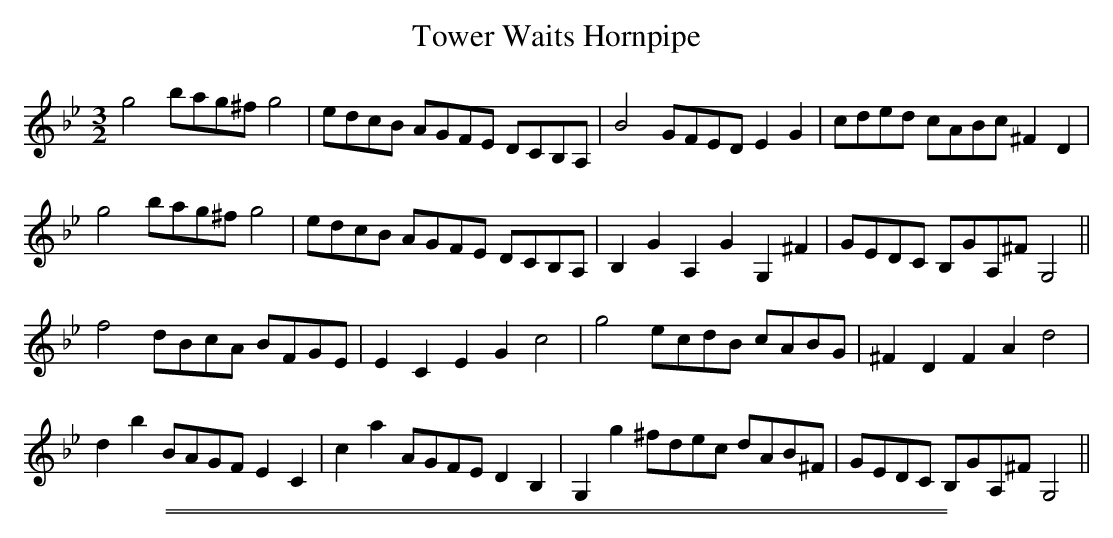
X:1
T: Tower Waits Hornpipe
M:3/2
L:1/8
K:Gm
g4bag^fg4 | edcB AGFE DCB,A, | B4GFEDE2G2 | cded cABc ^F2D2 |
g4bag^fg4 | edcB AGFE DCB,A, | B,2G2A,2G2G,2^F2 | GEDC B,GA,^FG,4 ||
f4dBcA BFGE | E2C2E2G2c4 | g4ecdB cABG | ^F2D2F2A2d4 |
d2b2BAGFE2C2 | c2a2AGFED2B,2 | G,2g2^fdec dAB^F | GEDC B,GA,^FG,4 ||
